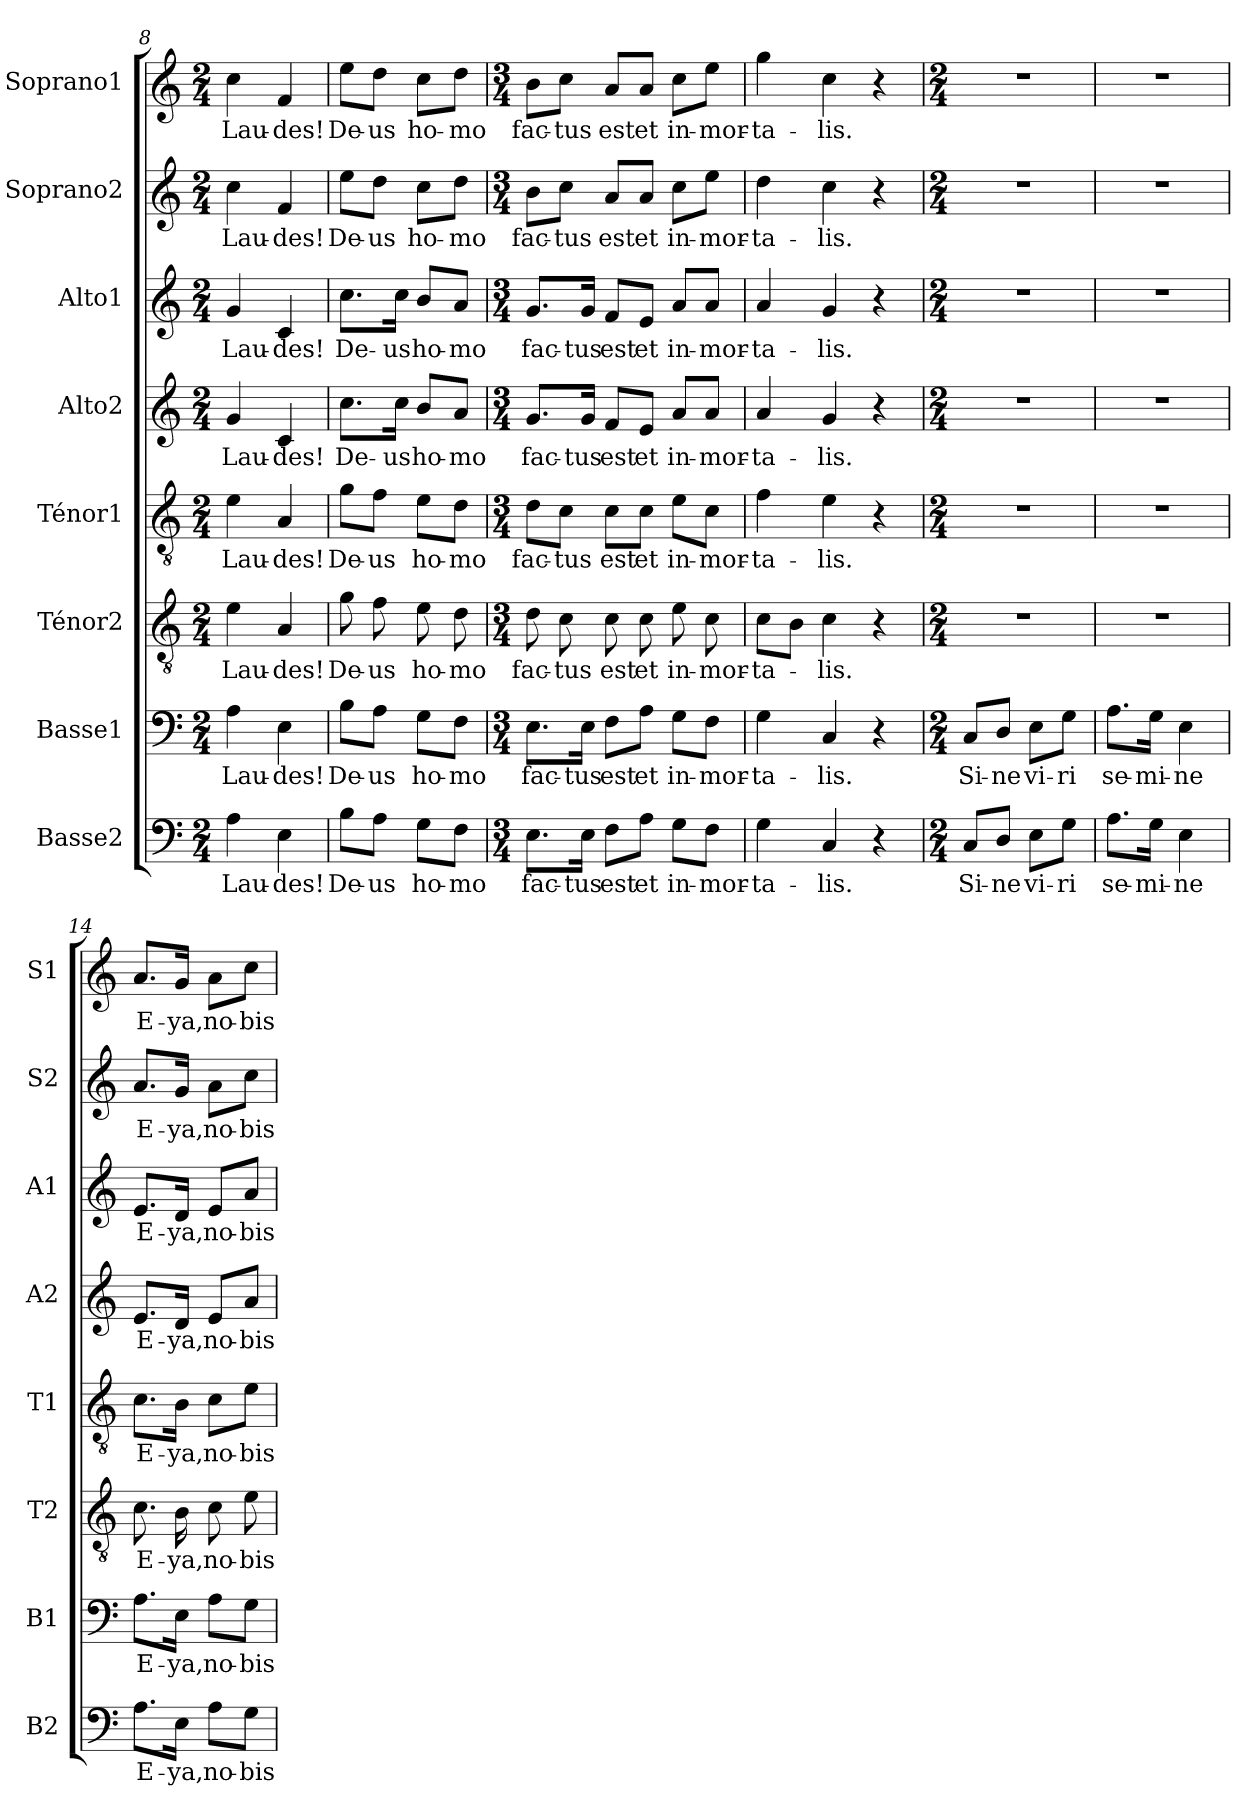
**kern	**text	**kern	**text	**kern	**text	**kern	**text	**kern	**text	**kern	**text	**kern	**text	**kern	**text
*part8	*part8	*part7	*part7	*part6	*part6	*part5	*part5	*part4	*part4	*part3	*part3	*part2	*part2	*part1	*part1
*staff8	*staff8	*staff7	*staff7	*staff6	*staff6	*staff5	*staff5	*staff4	*staff4	*staff3	*staff3	*staff2	*staff2	*staff1	*staff1
*I"Basse2	*	*I"Basse1	*	*I"Ténor2	*	*I"Ténor1	*	*I"Alto2	*	*I"Alto1	*	*I"Soprano2	*	*I"Soprano1	*
*I'B2	*	*I'B1	*	*I'T2	*	*I'T1	*	*I'A2	*	*I'A1	*	*I'S2	*	*I'S1	*
*clefF4	*	*clefF4	*	*clefGv2	*	*clefGv2	*	*clefG2	*	*clefG2	*	*clefG2	*	*clefG2	*
*k[]	*	*k[]	*	*k[]	*	*k[]	*	*k[]	*	*k[]	*	*k[]	*	*k[]	*
*M2/4	*	*M2/4	*	*M2/4	*	*M2/4	*	*M2/4	*	*M2/4	*	*M2/4	*	*M2/4	*
=8	=8	=8	=8	=8	=8	=8	=8	=8	=8	=8	=8	=8	=8	=8	=8
!	!LO:LY:b	!	!LO:LY:b	!	!LO:LY:b	!	!LO:LY:b	!	!LO:LY:b	!	!LO:LY:b	!	!LO:LY:b	!	!LO:LY:b
4A\	Lau-	4A\	Lau-	4e\	Lau-	4e\	Lau-	4g/	Lau-	4g/	Lau-	4cc\	Lau-	4cc\	Lau-
!	!LO:LY:b	!	!LO:LY:b	!	!LO:LY:b	!	!LO:LY:b	!	!LO:LY:b	!	!LO:LY:b	!	!LO:LY:b	!	!LO:LY:b
4E\	-des!	4E\	-des!	4A/	-des!	4A/	-des!	4c/	-des!	4c/	-des!	4f/	-des!	4f/	-des!
!!LO:PB:g=z
=9	=9	=9	=9	=9	=9	=9	=9	=9	=9	=9	=9	=9	=9	=9	=9
!	!LO:LY:b	!	!LO:LY:b	!	!LO:LY:b	!	!LO:LY:b	!	!LO:LY:b	!	!LO:LY:b	!	!LO:LY:b	!	!LO:LY:b
8B\L	De-	8B\L	De-	8g\	De-	8g\L	De-	8.cc\L	De-	8.cc\L	De-	8ee\L	De-	8ee\L	De-
!	!LO:LY:b	!	!LO:LY:b	!	!LO:LY:b	!	!LO:LY:b	!	!	!	!	!	!LO:LY:b	!	!LO:LY:b
8A\J	-us	8A\J	-us	8f\	-us	8f\J	-us	.	.	.	.	8dd\J	-us	8dd\J	-us
!	!	!	!	!	!	!	!	!	!LO:LY:b	!	!LO:LY:b	!	!	!	!
.	.	.	.	.	.	.	.	16cc\Jk	-us	16cc\Jk	-us	.	.	.	.
!	!LO:LY:b	!	!LO:LY:b	!	!LO:LY:b	!	!LO:LY:b	!	!LO:LY:b	!	!LO:LY:b	!	!LO:LY:b	!	!LO:LY:b
8G\L	ho-	8G\L	ho-	8e\	ho-	8e\L	ho-	8b/L	ho-	8b/L	ho-	8cc\L	ho-	8cc\L	ho-
!	!LO:LY:b	!	!LO:LY:b	!	!LO:LY:b	!	!LO:LY:b	!	!LO:LY:b	!	!LO:LY:b	!	!LO:LY:b	!	!LO:LY:b
8F\J	-mo	8F\J	-mo	8d\	-mo	8d\J	-mo	8a/J	-mo	8a/J	-mo	8dd\J	-mo	8dd\J	-mo
=10	=10	=10	=10	=10	=10	=10	=10	=10	=10	=10	=10	=10	=10	=10	=10
*M3/4	*	*M3/4	*	*M3/4	*	*M3/4	*	*M3/4	*	*M3/4	*	*M3/4	*	*M3/4	*
!	!LO:LY:b	!	!LO:LY:b	!	!LO:LY:b	!	!LO:LY:b	!	!LO:LY:b	!	!LO:LY:b	!	!LO:LY:b	!	!LO:LY:b
8.E\L	fac-	8.E\L	fac-	8d\	fac-	8d\L	fac-	8.g/L	fac-	8.g/L	fac-	8b\L	fac-	8b\L	fac-
!	!	!	!	!	!LO:LY:b	!	!LO:LY:b	!	!	!	!	!	!LO:LY:b	!	!LO:LY:b
.	.	.	.	8c\	-tus	8c\J	-tus	.	.	.	.	8cc\J	-tus	8cc\J	-tus
!	!LO:LY:b	!	!LO:LY:b	!	!	!	!	!	!LO:LY:b	!	!LO:LY:b	!	!	!	!
16E\Jk	-tus	16E\Jk	-tus	.	.	.	.	16g/Jk	-tus	16g/Jk	-tus	.	.	.	.
!	!LO:LY:b	!	!LO:LY:b	!	!LO:LY:b	!	!LO:LY:b	!	!LO:LY:b	!	!LO:LY:b	!	!LO:LY:b	!	!LO:LY:b
8F\L	est	8F\L	est	8c\	est	8c\L	est	8f/L	est	8f/L	est	8a/L	est	8a/L	est
!	!LO:LY:b	!	!LO:LY:b	!	!LO:LY:b	!	!LO:LY:b	!	!LO:LY:b	!	!LO:LY:b	!	!LO:LY:b	!	!LO:LY:b
8A\J	et	8A\J	et	8c\	et	8c\J	et	8e/J	et	8e/J	et	8a/J	et	8a/J	et
!	!LO:LY:b	!	!LO:LY:b	!	!LO:LY:b	!	!LO:LY:b	!	!LO:LY:b	!	!LO:LY:b	!	!LO:LY:b	!	!LO:LY:b
8G\L	in-	8G\L	in-	8e\	in-	8e\L	in-	8a/L	in-	8a/L	in-	8cc\L	in-	8cc\L	in-
!	!LO:LY:b	!	!LO:LY:b	!	!LO:LY:b	!	!LO:LY:b	!	!LO:LY:b	!	!LO:LY:b	!	!LO:LY:b	!	!LO:LY:b
8F\J	-mor-	8F\J	-mor-	8c\	-mor-	8c\J	-mor-	8a/J	-mor-	8a/J	-mor-	8ee\J	-mor-	8ee\J	-mor-
=11	=11	=11	=11	=11	=11	=11	=11	=11	=11	=11	=11	=11	=11	=11	=11
!	!LO:LY:b	!	!LO:LY:b	!	!LO:LY:b	!	!LO:LY:b	!	!LO:LY:b	!	!LO:LY:b	!	!LO:LY:b	!	!LO:LY:b
4G\	-ta-	4G\	-ta-	8c\L	-ta-	4f\	-ta-	4a/	-ta-	4a/	-ta-	4dd\	-ta-	4gg\	-ta-
.	.	.	.	8B\J	.	.	.	.	.	.	.	.	.	.	.
!	!LO:LY:b	!	!LO:LY:b	!	!LO:LY:b	!	!LO:LY:b	!	!LO:LY:b	!	!LO:LY:b	!	!LO:LY:b	!	!LO:LY:b
4C/	-lis.	4C/	-lis.	4c\	-lis.	4e\	-lis.	4g/	-lis.	4g/	-lis.	4cc\	-lis.	4cc\	-lis.
4r	.	4r	.	4r	.	4r	.	4r	.	4r	.	4r	.	4r	.
=12	=12	=12	=12	=12	=12	=12	=12	=12	=12	=12	=12	=12	=12	=12	=12
*M2/4	*	*M2/4	*	*M2/4	*	*M2/4	*	*M2/4	*	*M2/4	*	*M2/4	*	*M2/4	*
!	!LO:LY:b	!	!LO:LY:b	!	!	!	!	!	!	!	!	!	!	!	!
8C/L	Si-	8C/L	Si-	2r	.	2r	.	2r	.	2r	.	2r	.	2r	.
!	!LO:LY:b	!	!LO:LY:b	!	!	!	!	!	!	!	!	!	!	!	!
8D/J	-ne	8D/J	-ne	.	.	.	.	.	.	.	.	.	.	.	.
!	!LO:LY:b	!	!LO:LY:b	!	!	!	!	!	!	!	!	!	!	!	!
8E\L	vi-	8E\L	vi-	.	.	.	.	.	.	.	.	.	.	.	.
!	!LO:LY:b	!	!LO:LY:b	!	!	!	!	!	!	!	!	!	!	!	!
8G\J	-ri	8G\J	-ri	.	.	.	.	.	.	.	.	.	.	.	.
=13	=13	=13	=13	=13	=13	=13	=13	=13	=13	=13	=13	=13	=13	=13	=13
!	!LO:LY:b	!	!LO:LY:b	!	!	!	!	!	!	!	!	!	!	!	!
8.A\L	se-	8.A\L	se-	2r	.	2r	.	2r	.	2r	.	2r	.	2r	.
!	!LO:LY:b	!	!LO:LY:b	!	!	!	!	!	!	!	!	!	!	!	!
16G\Jk	-mi-	16G\Jk	-mi-	.	.	.	.	.	.	.	.	.	.	.	.
!	!LO:LY:b	!	!LO:LY:b	!	!	!	!	!	!	!	!	!	!	!	!
4E\	-ne	4E\	-ne	.	.	.	.	.	.	.	.	.	.	.	.
=14	=14	=14	=14	=14	=14	=14	=14	=14	=14	=14	=14	=14	=14	=14	=14
!	!LO:LY:b	!	!LO:LY:b	!	!LO:LY:b	!	!LO:LY:b	!	!LO:LY:b	!	!LO:LY:b	!	!LO:LY:b	!	!LO:LY:b
8.A\L	E-	8.A\L	E-	8.c\	E-	8.c\L	E-	8.e/L	E-	8.e/L	E-	8.a/L	E-	8.a/L	E-
!	!LO:LY:b	!	!LO:LY:b	!	!LO:LY:b	!	!LO:LY:b	!	!LO:LY:b	!	!LO:LY:b	!	!LO:LY:b	!	!LO:LY:b
16E\Jk	-ya,	16E\Jk	-ya,	16B\	-ya,	16B\Jk	-ya,	16d/Jk	-ya,	16d/Jk	-ya,	16g/Jk	-ya,	16g/Jk	-ya,
!	!LO:LY:b	!	!LO:LY:b	!	!LO:LY:b	!	!LO:LY:b	!	!LO:LY:b	!	!LO:LY:b	!	!LO:LY:b	!	!LO:LY:b
8A\L	no-	8A\L	no-	8c\	no-	8c\L	no-	8e/L	no-	8e/L	no-	8a\L	no-	8a\L	no-
!	!LO:LY:b	!	!LO:LY:b	!	!LO:LY:b	!	!LO:LY:b	!	!LO:LY:b	!	!LO:LY:b	!	!LO:LY:b	!	!LO:LY:b
8G\J	-bis	8G\J	-bis	8e\	-bis	8e\J	-bis	8a/J	-bis	8a/J	-bis	8cc\J	-bis	8cc\J	-bis
=	=	=	=	=	=	=	=	=	=	=	=	=	=	=	=
*-	*-	*-	*-	*-	*-	*-	*-	*-	*-	*-	*-	*-	*-	*-	*-
